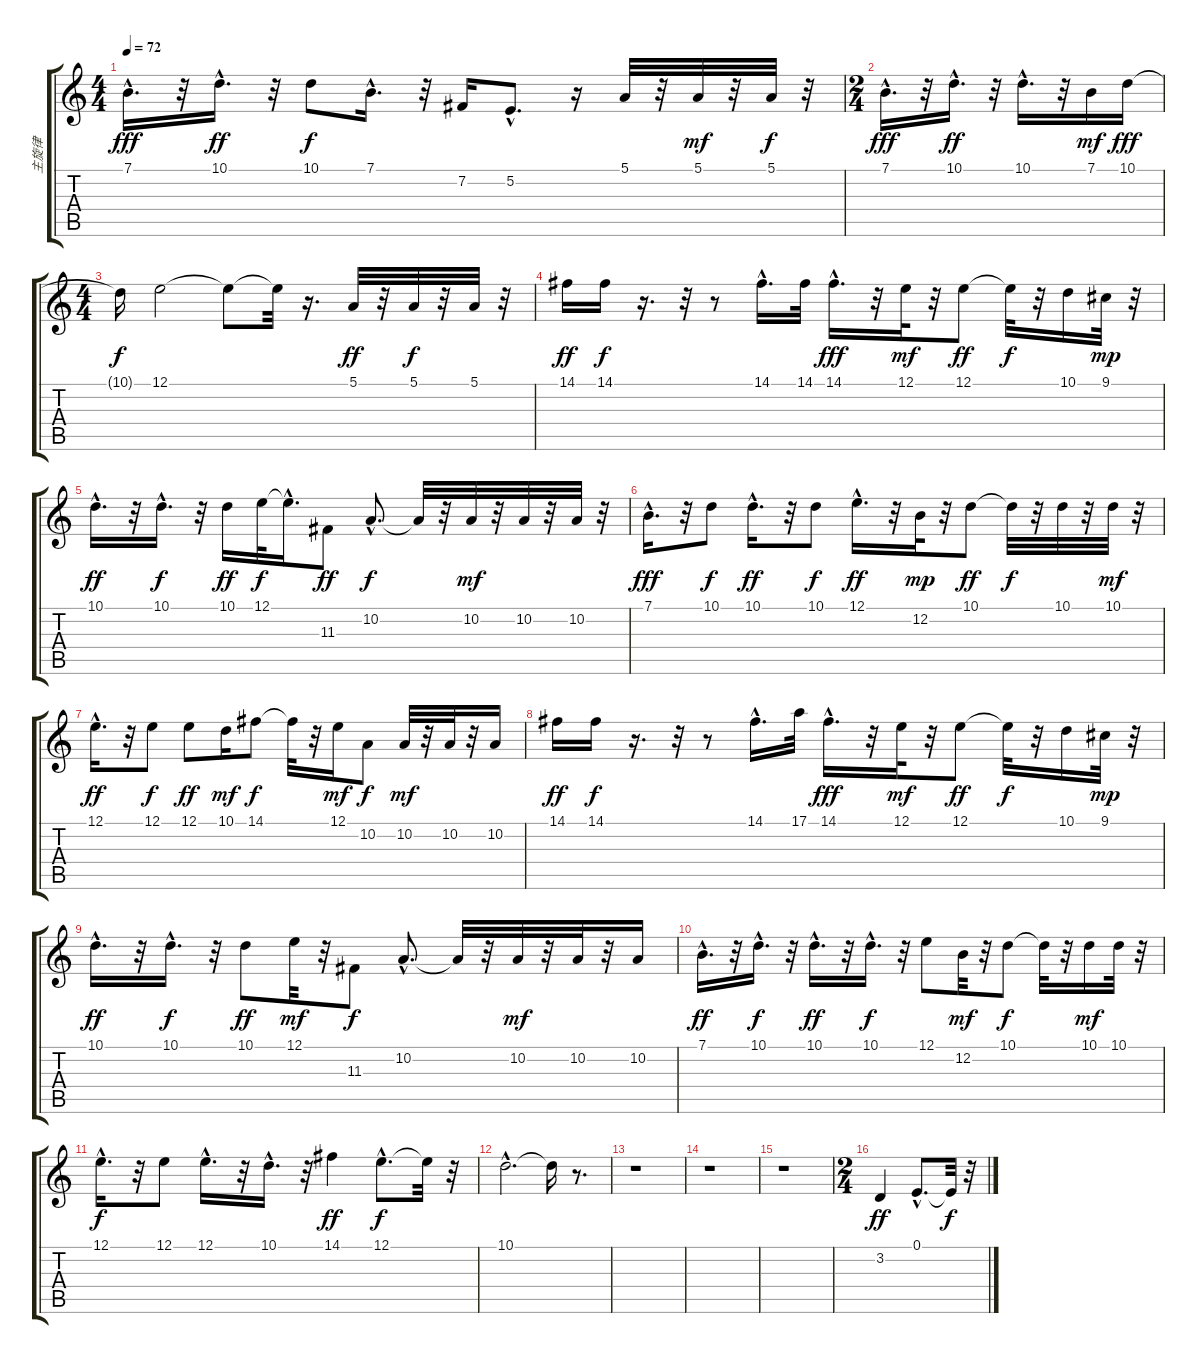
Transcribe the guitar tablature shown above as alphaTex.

\track ("主旋律" "主旋律") {instrument voiceoohs}
\staff {score tabs}
\tuning (E4 B3 G3 D3 A2 E2) {hide}
\ts (4 4)
\tempo 72
\clef g2
\ks c
7.1{hac}.16{d dy fff} r.32 10.1{hac}.16{d dy ff} r.32 10.1.8{dy f} 7.1{hac}.16{d} r.32 7.2.16 5.2{hac}.8{d} r.16 5.1.32 r.32 5.1.32{dy mf} r.32 5.1.32{dy f} r.32 |
\ts (2 4)
7.1{hac}.16{d dy fff} r.32 10.1{hac}.16{d dy ff} r.32 10.1{hac}.16{d} r.32 7.1.16{dy mf} 10.1.16{dy fff} |
\ts (4 4)
10.1{t}.16{dy f} 12.1.2 12.1{t}.8 12.1{t}.32 r.16{d} 5.1.32{dy ff} r.32 5.1.32{dy f} r.32 5.1.32 r.32 |
14.1.16{dy ff} 14.1.16{dy f} r.16{d} r.32 r.8 14.1{hac}.16{d} 14.1.32 14.1{hac}.16{d dy fff} r.32 12.1.32{dy mf} r.32 12.1.8{dy ff} 12.1{t}.32{dy f} r.32 10.1.16 9.1.32{dy mp} r.32 |
10.1{hac}.16{d dy ff} r.32 10.1{hac}.16{d dy f} r.32 10.1.16{dy ff} 12.1.32{dy f} 12.1{hac t}.16{d} 11.3.8{dy ff} 10.2{hac}.8{d dy f} 10.2{t}.32 r.32 10.2.32{dy mf} r.32 10.2.32 r.32 10.2.32 r.32 |
7.1{hac}.16{d dy fff} r.32 10.1.8{dy f} 10.1{hac}.16{d dy ff} r.32 10.1.8{dy f} 12.1{hac}.16{d dy ff} r.32 12.2.32{dy mp} r.32 10.1.8{dy ff} 10.1{t}.32{dy f} r.32 10.1.32 r.32 10.1.32{dy mf} r.32 |
12.1{hac}.16{d dy ff} r.32 12.1.8{dy f} 12.1.8{dy ff} 10.1.16{dy mf} 14.1.8{dy f} 14.1{t}.32 r.32 12.1.16{dy mf} 10.2.8{dy f} 10.2.32{dy mf} r.32 10.2.32 r.32 10.2.16 |
14.1.16{dy ff} 14.1.16{dy f} r.16{d} r.32 r.8 14.1{hac}.16{d} 17.1.32 14.1{hac}.16{d dy fff} r.32 12.1.32{dy mf} r.32 12.1.8{dy ff} 12.1{t}.32{dy f} r.32 10.1.16 9.1.32{dy mp} r.32 |
10.1{hac}.16{d dy ff} r.32 10.1{hac}.16{d dy f} r.32 10.1.8{dy ff} 12.1.32{dy mf} r.32 11.3.8{dy f} 10.2{hac}.8{d} 10.2{t}.32 r.32 10.2.32{dy mf} r.32 10.2.32 r.32 10.2.16 |
7.1{hac}.16{d dy ff} r.32 10.1{hac}.16{d dy f} r.32 10.1{hac}.16{d dy ff} r.32 10.1{hac}.16{d dy f} r.32 12.1.8 12.2.32{dy mf} r.32 10.1.8{dy f} 10.1{t}.32 r.32 10.1.16{dy mf} 10.1.32 r.32 |
12.1{hac}.16{d dy f} r.32 12.1.8 12.1{hac}.16{d} r.32 10.1{hac}.16{d} r.32 14.1.4{dy ff} 12.1{hac}.8{d dy f} 12.1{t}.32 r.32 |
10.1{hac}.2{d} 10.1{t}.16 r.8{d} |
r.1 |
r.1 |
r.1 |
\ts (2 4)
3.2.4{dy ff} 0.1{hac}.8{d} 0.1{t}.32{dy f} r.32
